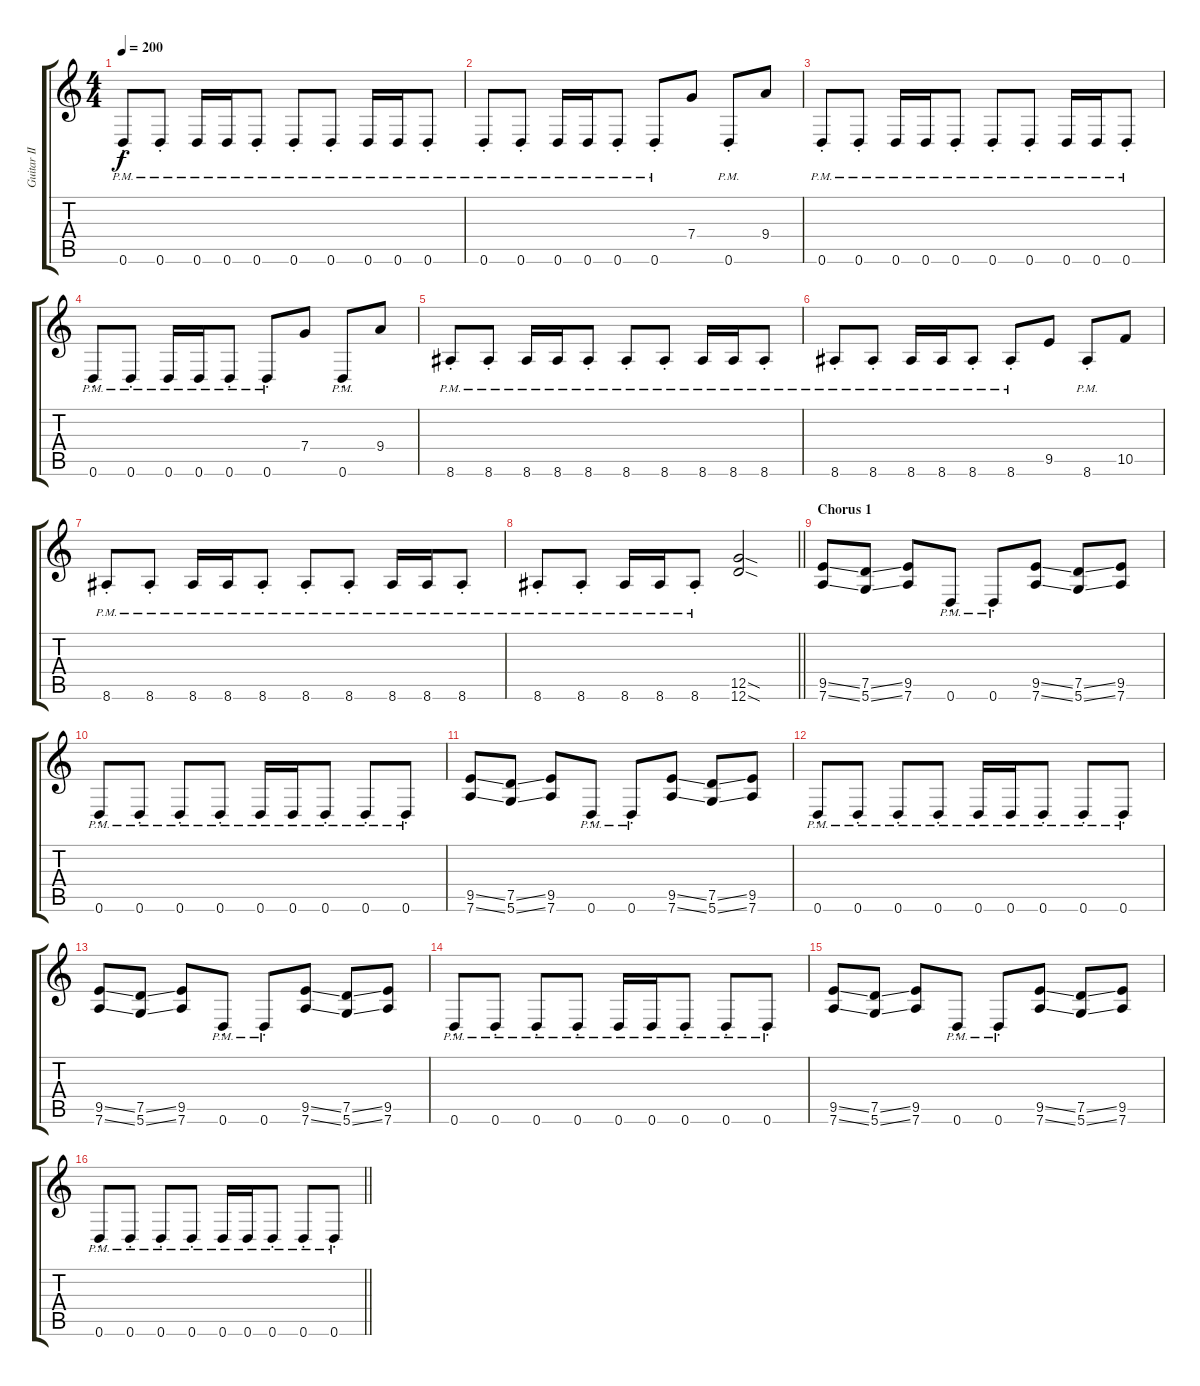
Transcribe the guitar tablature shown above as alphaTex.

\track ("Guitar II" "Guitar II") {instrument distortionguitar}
\staff {score tabs}
\tuning (D4 A3 F3 C3 G2 D2) {hide}
\ts (4 4)
\tempo 200
\clef g2
\ks c
0.6{pm st}.8{dy f} 0.6{pm st}.8 0.6{pm}.16 0.6{pm}.16 0.6{pm st}.8 0.6{pm st}.8 0.6{pm st}.8 0.6{pm}.16 0.6{pm}.16 0.6{pm st}.8 |
0.6{pm st}.8 0.6{pm st}.8 0.6{pm}.16 0.6{pm}.16 0.6{pm st}.8 0.6{pm st}.8 7.4.8 0.6{pm st}.8 9.4.8 |
0.6{pm st}.8 0.6{pm st}.8 0.6{pm}.16 0.6{pm}.16 0.6{pm st}.8 0.6{pm st}.8 0.6{pm st}.8 0.6{pm}.16 0.6{pm}.16 0.6{pm st}.8 |
0.6{pm st}.8 0.6{pm st}.8 0.6{pm}.16 0.6{pm}.16 0.6{pm st}.8 0.6{pm st}.8 7.4.8 0.6{pm st}.8 9.4.8 |
8.6{pm st}.8 8.6{pm st}.8 8.6{pm}.16 8.6{pm}.16 8.6{pm st}.8 8.6{pm st}.8 8.6{pm st}.8 8.6{pm}.16 8.6{pm}.16 8.6{pm st}.8 |
8.6{pm st}.8 8.6{pm st}.8 8.6{pm}.16 8.6{pm}.16 8.6{pm st}.8 8.6{pm st}.8 9.5.8 8.6{pm st}.8 10.5.8 |
8.6{pm st}.8 8.6{pm st}.8 8.6{pm}.16 8.6{pm}.16 8.6{pm st}.8 8.6{pm st}.8 8.6{pm st}.8 8.6{pm}.16 8.6{pm}.16 8.6{pm st}.8 |
\barLineRight lightlight
8.6{pm st}.8 8.6{pm st}.8 8.6{pm}.16 8.6{pm}.16 8.6{pm st}.8 (12.5{sod} 12.6{sod}).2 |
\section ("" "Chorus 1")
(9.5{ss} 7.6{ss}).8{balance 3} (7.5{ss} 5.6{ss}).8 (9.5 7.6).8 0.6{pm st}.8 0.6{pm st}.8 (9.5{ss} 7.6{ss}).8 (7.5{ss} 5.6{ss}).8 (9.5 7.6).8 |
0.6{pm st}.8 0.6{pm st}.8 0.6{pm st}.8 0.6{pm st}.8 0.6{pm}.16 0.6{pm}.16 0.6{pm st}.8 0.6{pm st}.8 0.6{pm st}.8 |
(9.5{ss} 7.6{ss}).8 (7.5{ss} 5.6{ss}).8 (9.5 7.6).8 0.6{pm st}.8 0.6{pm st}.8 (9.5{ss} 7.6{ss}).8 (7.5{ss} 5.6{ss}).8 (9.5 7.6).8 |
0.6{pm st}.8 0.6{pm st}.8 0.6{pm st}.8 0.6{pm st}.8 0.6{pm}.16 0.6{pm}.16 0.6{pm st}.8 0.6{pm st}.8 0.6{pm st}.8 |
(9.5{ss} 7.6{ss}).8 (7.5{ss} 5.6{ss}).8 (9.5 7.6).8 0.6{pm st}.8 0.6{pm st}.8 (9.5{ss} 7.6{ss}).8 (7.5{ss} 5.6{ss}).8 (9.5 7.6).8 |
0.6{pm st}.8 0.6{pm st}.8 0.6{pm st}.8 0.6{pm st}.8 0.6{pm}.16 0.6{pm}.16 0.6{pm st}.8 0.6{pm st}.8 0.6{pm st}.8 |
(9.5{ss} 7.6{ss}).8 (7.5{ss} 5.6{ss}).8 (9.5 7.6).8 0.6{pm st}.8 0.6{pm st}.8 (9.5{ss} 7.6{ss}).8 (7.5{ss} 5.6{ss}).8 (9.5 7.6).8 |
\barLineRight lightlight
0.6{pm st}.8 0.6{pm st}.8 0.6{pm st}.8 0.6{pm st}.8 0.6{pm}.16 0.6{pm}.16 0.6{pm st}.8 0.6{pm st}.8 0.6{pm st}.8
